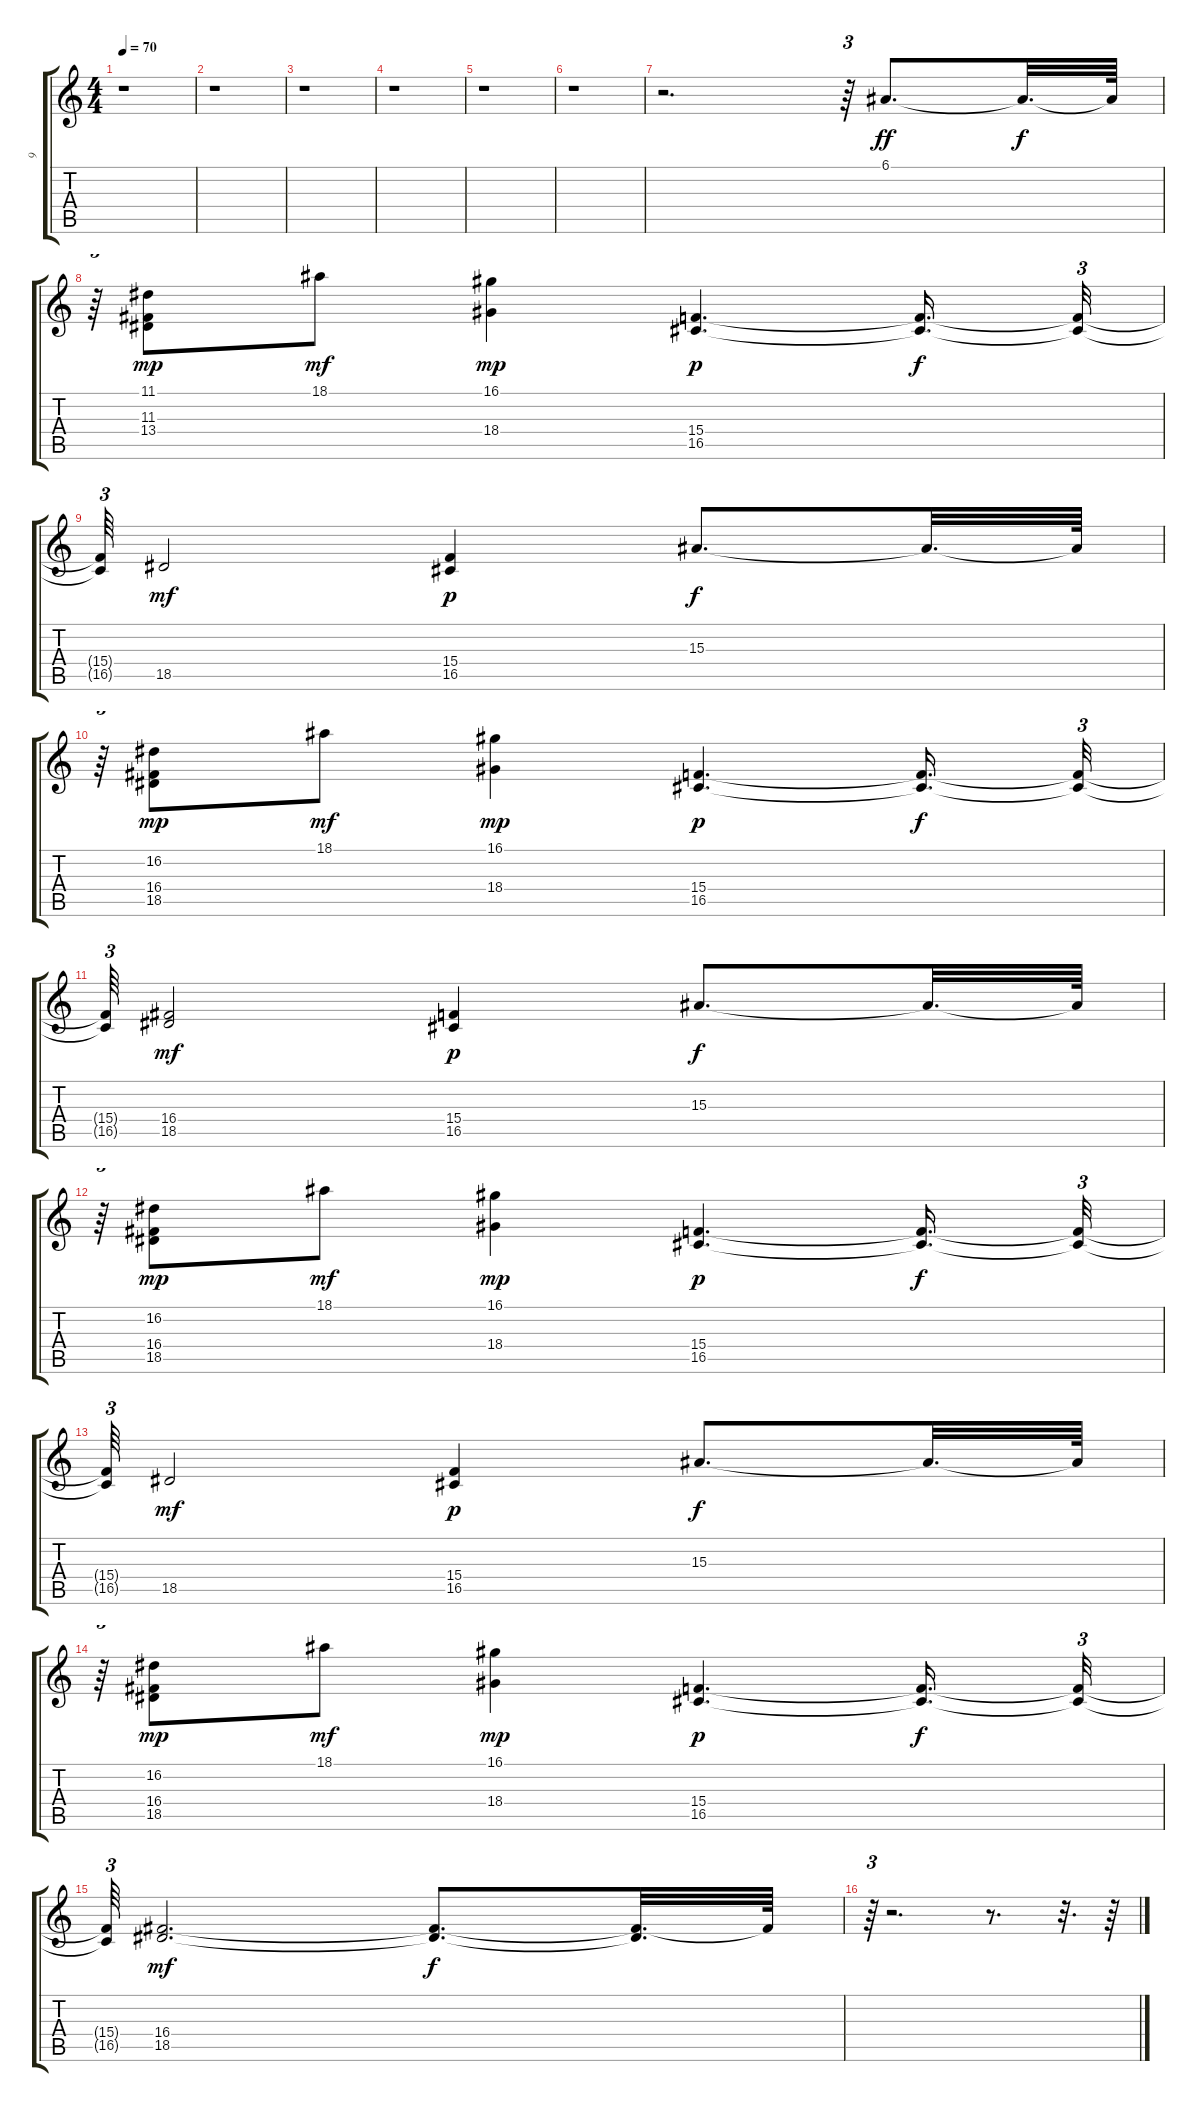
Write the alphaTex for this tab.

\track ("9" "9") {instrument synthvoice}
\staff {score tabs}
\tuning (E4 B3 G3 D3 A2 E2) {hide}
\ts (4 4)
\tempo 70
\clef g2
\ks c
r.1{dy f} |
r.1 |
r.1 |
r.1 |
r.1 |
r.1 |
r.2{d} r.64{tu (3 2)} 6.1.8{d dy ff instrument lead2sawtooth} 6.1{t}.32{d dy f} 6.1{t}.64 |
r.64{tu (3 2)} (11.1 11.3 13.4).8{dy mp balance 5} 18.1.8{dy mf} (16.1 18.4).4{dy mp} (15.4 16.5).4{d dy p} (15.4{t} 16.5{t}).16{d dy f} (15.4{t} 16.5{t}).32{tu (3 2)} |
(15.4{t} 16.5{t}).64{tu (3 2)} 18.5.2{dy mf} (15.4 16.5).4{dy p} 15.3.8{d dy f} 15.3{t}.32{d} 15.3{t}.64 |
r.64{tu (3 2)} (16.2 16.4 18.5).8{dy mp} 18.1.8{dy mf} (16.1 18.4).4{dy mp} (15.4 16.5).4{d dy p} (15.4{t} 16.5{t}).16{d dy f} (15.4{t} 16.5{t}).32{tu (3 2)} |
(15.4{t} 16.5{t}).64{tu (3 2)} (16.4 18.5).2{dy mf} (15.4 16.5).4{dy p} 15.3.8{d dy f} 15.3{t}.32{d} 15.3{t}.64 |
r.64{tu (3 2)} (16.2 16.4 18.5).8{dy mp} 18.1.8{dy mf} (16.1 18.4).4{dy mp} (15.4 16.5).4{d dy p} (15.4{t} 16.5{t}).16{d dy f} (15.4{t} 16.5{t}).32{tu (3 2)} |
(15.4{t} 16.5{t}).64{tu (3 2)} 18.5.2{dy mf} (15.4 16.5).4{dy p} 15.3.8{d dy f} 15.3{t}.32{d} 15.3{t}.64 |
r.64{tu (3 2)} (16.2 16.4 18.5).8{dy mp} 18.1.8{dy mf} (16.1 18.4).4{dy mp} (15.4 16.5).4{d dy p} (15.4{t} 16.5{t}).16{d dy f} (15.4{t} 16.5{t}).32{tu (3 2)} |
(15.4{t} 16.5{t}).64{tu (3 2)} (16.4 18.5).2{d dy mf} (16.4{t} 18.5{t}).8{d dy f} (16.4{t} 18.5{t}).32{d} 16.4{t}.64 |
r.64{tu (3 2)} r.2{d} r.8{d} r.32{d} r.64
